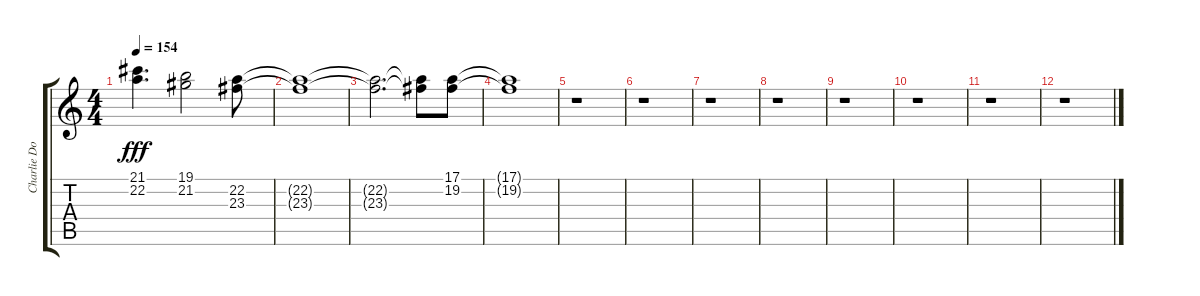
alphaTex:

\track ("Charlie Dominici" "Charlie Do") {mute instrument tenorsax}
\staff {score tabs}
\tuning (E4 B3 G3 D3 A2 E2) {hide}
\ts (4 4)
\tempo 154
\clef g2
\ks c
(21.1{t} 22.2{t}).4{d dy fff} (19.1 21.2).2 (22.2 23.3).8 |
(22.2{t} 23.3{t}).1 |
(22.2{t} 23.3{t}).2{d} (22.2{t} 23.3{t}).8 (17.1 19.2).8 |
(17.1{t} 19.2{t}).1 |
r.1 |
r.1 |
r.1 |
r.1 |
r.1 |
r.1 |
r.1 |
r.1
